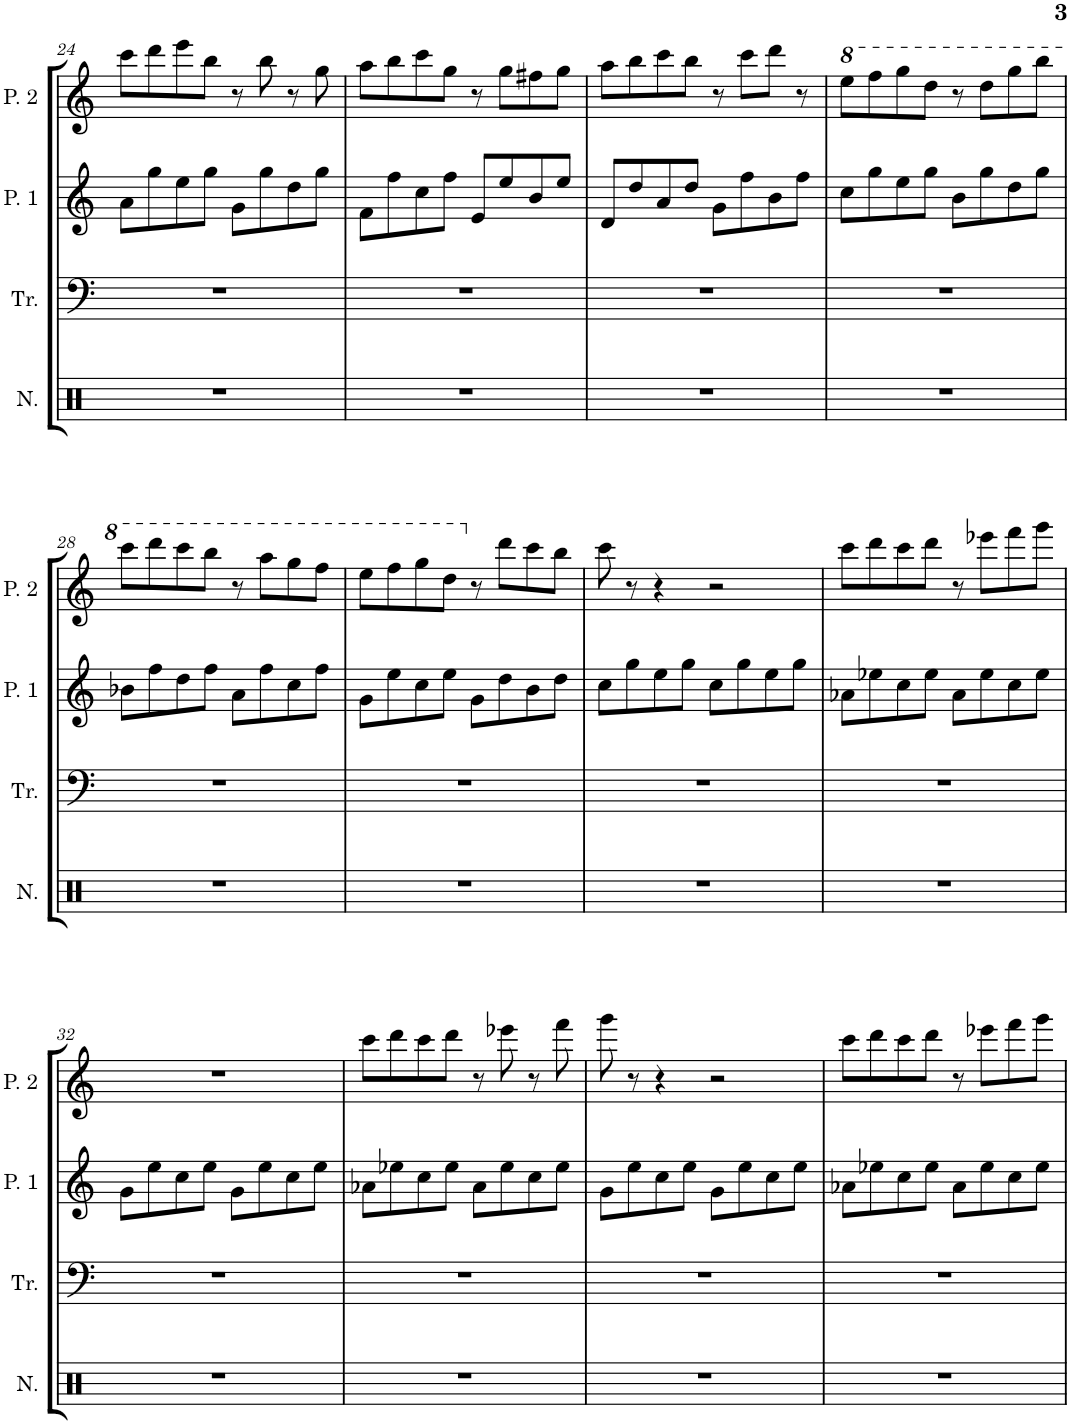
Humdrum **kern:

**kern	**kern	**kern	**kern
*part4	*part3	*part2	*part1
*staff4	*staff3	*staff2	*staff1
*I"Noise	*I"Triangle	*I"Pulse 1	*I"Pulse 2
*I'N.	*I'Tr.	*I'P. 1	*I'P. 2
!!LO:PB:g=z
*clefX	*clefF4	*clefG2	*clefG2
*k[]	*k[]	*k[]	*k[]
*M4/4	*M4/4	*M4/4	*M4/4
*met(c)	*met(c)	*met(c)	*met(c)
=24	=24	=24	=24
1r	1r	8a\L	8ccc\L
.	.	8gg\	8ddd\
.	.	8ee\	8eee\
.	.	8gg\J	8bb\J
.	.	8g\L	8r
.	.	8gg\	8bb\
.	.	8dd\	8r
.	.	8gg\J	8gg\
=25	=25	=25	=25
1r	1r	8f\L	8aa\L
.	.	8ff\	8bb\
.	.	8cc\	8ccc\
.	.	8ff\J	8gg\J
.	.	8e/L	8r
.	.	8ee/	8gg\L
.	.	8b/	8ff#X\
.	.	8ee/J	8gg\J
=26	=26	=26	=26
1r	1r	8d/L	8aa\L
.	.	8dd/	8bb\
.	.	8a/	8ccc\
.	.	8dd/J	8bb\J
.	.	8g\L	8r
.	.	8ff\	8ccc\L
.	.	8b\	8ddd\J
.	.	8ff\J	8r
=27	=27	=27	=27
*	*	*	*8va
1r	1r	8cc\L	8eee\L
.	.	8gg\	8fff\
.	.	8ee\	8ggg\
.	.	8gg\J	8ddd\J
.	.	8b\L	8r
.	.	8gg\	8ddd\L
.	.	8dd\	8ggg\
.	.	8gg\J	8bbb\J
!!LO:LB:g=z
=28	=28	=28	=28
1r	1r	8b-X\L	8cccc\L
.	.	8ff\	8dddd\
.	.	8dd\	8cccc\
.	.	8ff\J	8bbb\J
.	.	8a\L	8r
.	.	8ff\	8aaa\L
.	.	8cc\	8ggg\
.	.	8ff\J	8fff\J
=29	=29	=29	=29
1r	1r	8g\L	8eee\L
.	.	8ee\	8fff\
.	.	8cc\	8ggg\
.	.	8ee\J	8ddd\J
*	*	*	*X8va
.	.	8g\L	8r
.	.	8dd\	8ddd\L
.	.	8b\	8ccc\
.	.	8dd\J	8bb\J
=30	=30	=30	=30
1r	1r	8cc\L	8ccc\
.	.	8gg\	8r
.	.	8ee\	4r
.	.	8gg\J	.
.	.	8cc\L	2r
.	.	8gg\	.
.	.	8ee\	.
.	.	8gg\J	.
=31	=31	=31	=31
1r	1r	8a-X\L	8ccc\L
.	.	8ee-X\	8ddd\
.	.	8cc\	8ccc\
.	.	8ee-\J	8ddd\J
.	.	8a-\L	8r
.	.	8ee-\	8eee-X\L
.	.	8cc\	8fff\
.	.	8ee-\J	8ggg\J
!!LO:LB:g=z
=32	=32	=32	=32
1r	1r	8g\L	1r
.	.	8ee\	.
.	.	8cc\	.
.	.	8ee\J	.
.	.	8g\L	.
.	.	8ee\	.
.	.	8cc\	.
.	.	8ee\J	.
=33	=33	=33	=33
1r	1r	8a-X\L	8ccc\L
.	.	8ee-X\	8ddd\
.	.	8cc\	8ccc\
.	.	8ee-\J	8ddd\J
.	.	8a-\L	8r
.	.	8ee-\	8eee-X\
.	.	8cc\	8r
.	.	8ee-\J	8fff\
=34	=34	=34	=34
1r	1r	8g\L	8ggg\
.	.	8ee\	8r
.	.	8cc\	4r
.	.	8ee\J	.
.	.	8g\L	2r
.	.	8ee\	.
.	.	8cc\	.
.	.	8ee\J	.
=35	=35	=35	=35
1r	1r	8a-X\L	8ccc\L
.	.	8ee-X\	8ddd\
.	.	8cc\	8ccc\
.	.	8ee-\J	8ddd\J
.	.	8a-\L	8r
.	.	8ee-\	8eee-X\L
.	.	8cc\	8fff\
.	.	8ee-\J	8ggg\J
=	=	=	=
*-	*-	*-	*-
